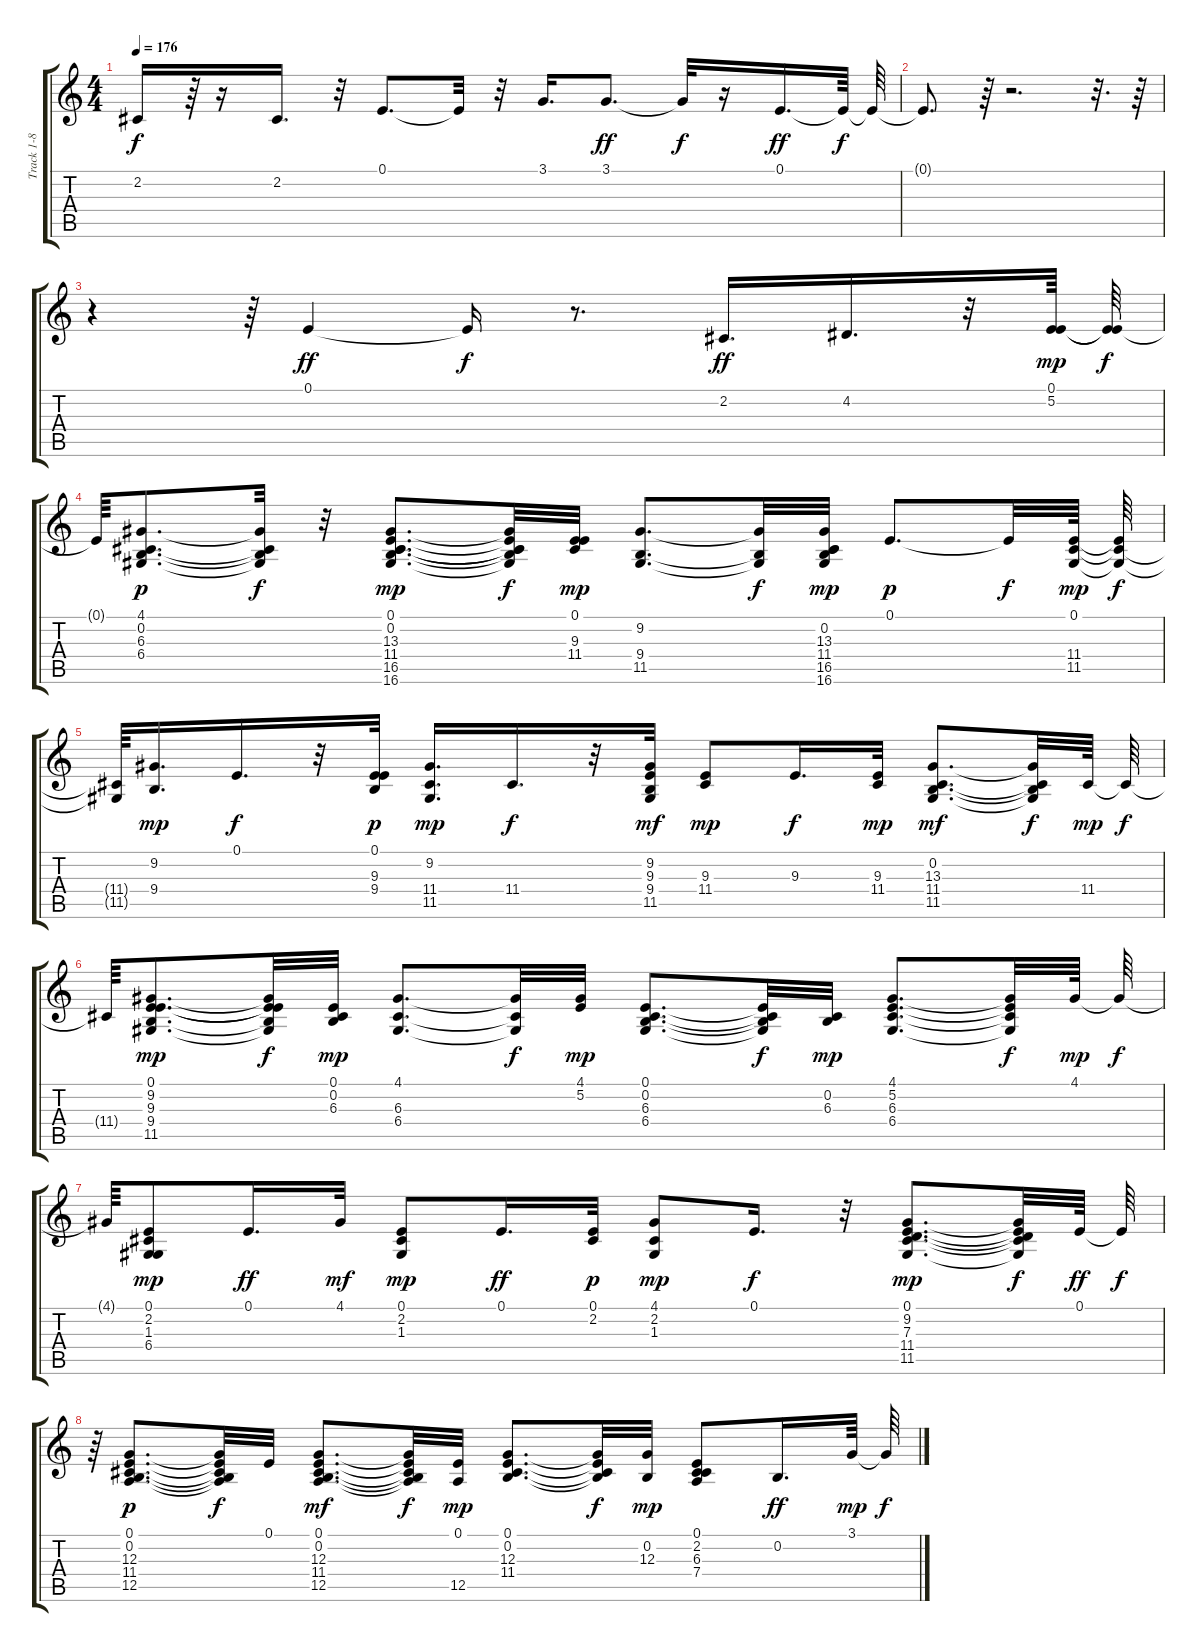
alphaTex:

\track ("Track 1-8" "Track 1-8") {instrument violin}
\staff {score tabs}
\tuning (E4 B3 G3 D3 A2 E2) {hide}
\ts (4 4)
\tempo 176
\clef g2
\ks c
2.2{t}.16{dy f} r.64 r.16 2.2.16{d} r.32 0.1.8{d} 0.1{t}.32 r.32 3.1.16{d} 3.1.8{d dy ff} 3.1{t}.32{dy f} r.16 0.1.16{d dy ff} 0.1{t}.64{dy f} 0.1{t}.64 |
0.1{t}.8{d} r.64 r.2{d} r.32{d} r.64 |
r.4 r.64 0.1.4{dy ff} 0.1{t}.16{dy f} r.8{d} 2.2.16{d dy ff} 4.2.16{d} r.32 (0.1 5.2).64{dy mp} (0.1{t} 5.2{t}).64{dy f} |
0.1{t}.64 (4.1 0.2 6.3 6.4).8{d dy p} (4.1{t} 0.2{t} 6.3{t} 6.4{t}).32{dy f} r.32 (0.1 0.2 13.3 11.4 16.5 16.6).8{d dy mp} (0.1{t} 0.2{t} 13.3{t} 11.4{t} 16.5{t} 16.6{t}).32{dy f} (0.1 9.3 11.4).32{dy mp} (9.2 9.4 11.5).8{d} (9.2{t} 9.4{t} 11.5{t}).32{dy f} (0.2 13.3 11.4 16.5 16.6).32{dy mp} 0.1.8{d dy p} 0.1{t}.32{dy f} (0.1 11.4 11.5).64{dy mp} (0.1{t} 11.4{t} 11.5{t}).64{dy f} |
(11.4{t} 11.5{t}).64 (9.2 9.4).16{d dy mp} 0.1.16{d dy f} r.32 (0.1 9.3 9.4).32{dy p} (9.2 11.4 11.5).16{d dy mp} 11.4.16{d dy f} r.32 (9.2 9.3 9.4 11.5).32{dy mf} (9.3 11.4).8{dy mp} 9.3.16{d dy f} (9.3 11.4).32{dy mp} (0.2 13.3 11.4 11.5).8{d dy mf} (0.2{t} 13.3{t} 11.4{t} 11.5{t}).32{dy f} 11.4.64{dy mp} 11.4{t}.64{dy f} |
11.4{t}.64 (0.1 9.2 9.3 9.4 11.5).8{d dy mp} (0.1{t} 9.2{t} 9.3{t} 9.4{t} 11.5{t}).32{dy f} (0.1 0.2 6.3).32{dy mp} (4.1 6.3 6.4).8{d} (4.1{t} 6.3{t} 6.4{t}).32{dy f} (4.1 5.2).32{dy mp} (0.1 0.2 6.3 6.4).8{d} (0.1{t} 0.2{t} 6.3{t} 6.4{t}).32{dy f} (0.2 6.3).32{dy mp} (4.1 5.2 6.3 6.4).8{d} (4.1{t} 5.2{t} 6.3{t} 6.4{t}).32{dy f} 4.1.64{dy mp} 4.1{t}.64{dy f} |
4.1{t}.64 (0.1 2.2 1.3 6.4).8{dy mp} 0.1.16{d dy ff} 4.1.32{dy mf} (0.1 2.2 1.3).8{dy mp} 0.1.16{d dy ff} (0.1 2.2).32{dy p} (4.1 2.2 1.3).8{dy mp} 0.1.16{d dy f} r.32 (0.1 9.2 7.3 11.4 11.5).8{d dy mp} (0.1{t} 9.2{t} 7.3{t} 11.4{t} 11.5{t}).32{dy f} 0.1.64{dy ff} 0.1{t}.64{dy f} |
r.64 (0.1 0.2 12.3 11.4 12.5).8{d dy p} (0.1{t} 0.2{t} 12.3{t} 11.4{t} 12.5{t}).32{dy f} 0.1.32 (0.1 0.2 12.3 11.4 12.5).8{d dy mf} (0.1{t} 0.2{t} 12.3{t} 11.4{t} 12.5{t}).32{dy f} (0.1 12.5).32{dy mp} (0.1 0.2 12.3 11.4).8{d} (0.1{t} 0.2{t} 12.3{t} 11.4{t}).32{dy f} (0.2 12.3).32{dy mp} (0.1 2.2 6.3 7.4).8 0.2.16{d dy ff} 3.1.64{dy mp} 3.1{t}.64{dy f}
